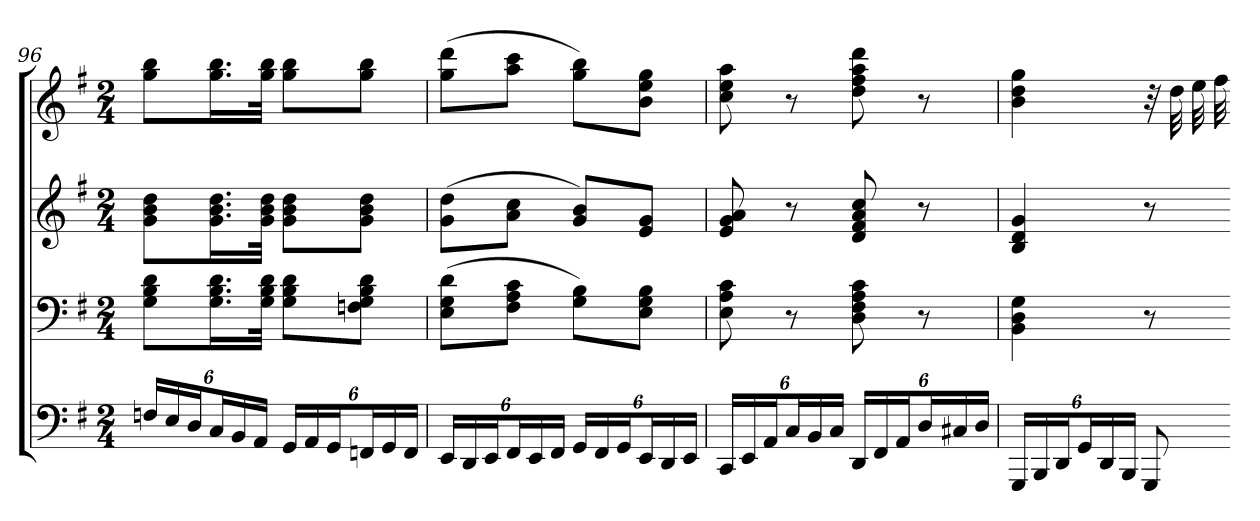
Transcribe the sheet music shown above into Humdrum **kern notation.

**kern	**kern	**kern	**kern
*part4	*part3	*part2	*part1
*staff4	*staff3	*staff2	*staff1
*clefF4	*clefF4	*clefG2	*clefG2
*k[f#]	*k[f#]	*k[f#]	*k[f#]
*G:	*G:	*G:	*G:
*M2/4	*M2/4	*M2/4	*M2/4
=96	=96	=96	=96
24FnLL	8G 8B 8dL	8g 8b 8ddL	8gg 8bbL
24E	.	.	.
24DJ	.	.	.
24CL	16.G 16.B 16.dL	16.g 16.b 16.ddL	16.gg 16.bbL
24BB	.	.	.
24AAJJ	.	.	.
.	32G 32B 32dJJk	32g 32b 32ddJJk	32gg 32bbJJk
24GGLL	8G 8B 8dL	8g 8b 8ddL	8gg 8bbL
24AA	.	.	.
24GGJ	.	.	.
24FFnL	8Fn 8G 8B 8dJ	8g 8b 8ddJ	8gg 8bbJ
24GG	.	.	.
24FFJJ	.	.	.
=97	=97	=97	=97
24EELL	(8E 8G 8dL	(8g 8ddL	(8gg 8dddL
24DD	.	.	.
24EEJ	.	.	.
24FF#L	8F# 8A 8cJ	8a 8ccJ	8aa 8cccJ
24EE	.	.	.
24FF#JJ	.	.	.
24GGLL	8G 8BL)	8g 8bL)	8gg 8bbL)
24FF#	.	.	.
24GGJ	.	.	.
24EEL	8E 8G 8BJ	8e 8gJ	8b 8ee 8ggJ
24DD	.	.	.
24EEJJ	.	.	.
=98	=98	=98	=98
24CCLL	8E 8A 8c	8e 8g 8a	8cc 8ee 8aa
24EE	.	.	.
24AAJ	.	.	.
24CL	8r	8r	8r
24BB	.	.	.
24CJJ	.	.	.
24DDLL	8D 8F# 8A 8c	8d 8f# 8a 8cc	8dd 8ff# 8aa 8ddd
24FF#	.	.	.
24AAJ	.	.	.
24DL	8r	8r	8r
24C#X	.	.	.
24DJJ	.	.	.
=99	=99	=99	=99
24GGGLL	4BB 4D 4G	4B 4d 4g	4b 4dd 4gg
24BBB	.	.	.
24DDJ	.	.	.
24GGL	.	.	.
24DD	.	.	.
24BBBJJ	.	.	.
8GGG	8r	8r	32r
.	.	.	32dd
.	.	.	32ee
.	.	.	32ff#
=-	=-	=-	=-
*-	*-	*-	*-
